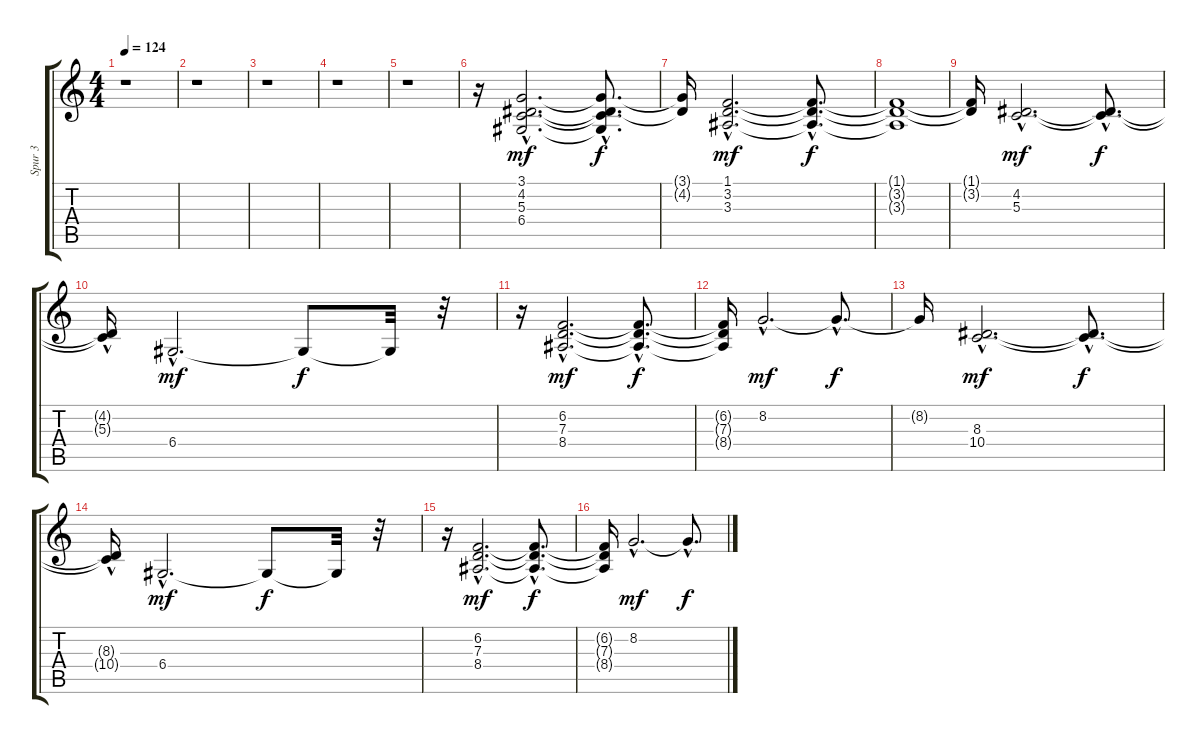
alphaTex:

\track ("Spur 3" "Spur 3") {instrument pad2warm}
\staff {score tabs}
\tuning (E4 B3 G3 D3 A2 E2) {hide}
\ts (4 4)
\tempo 124
\clef g2
\ks c
r.1{dy mf instrument pad2warm} |
r.1 |
r.1 |
r.1 |
r.1 |
r.16 (3.1{hac} 4.2{hac} 5.3{hac} 6.4{hac}).2{d} (3.1{hac t} 4.2{hac t} 5.3{t} 6.4{hac t}).8{d dy f} |
(3.1{t} 4.2{t}).16 (1.1{hac} 3.2{hac} 3.3{hac}).2{d dy mf} (1.1{hac t} 3.2{hac t} 3.3{hac t}).8{d dy f} |
(1.1{t} 3.2{t} 3.3{t}).1 |
(1.1{t} 3.2{t}).16 (4.2{hac} 5.3{hac}).2{d dy mf} (4.2{hac t} 5.3{hac t}).8{d dy f} |
(4.2{t} 5.3{hac t}).16 6.4{hac}.2{d dy mf} 6.4{t}.8{dy f} 6.4{t}.32 r.32 |
r.16 (6.2{hac} 7.3{hac} 8.4{hac}).2{d dy mf} (6.2{hac t} 7.3{hac t} 8.4{hac t}).8{d dy f} |
(6.2{t} 7.3{t} 8.4{t}).16 8.2{hac}.2{d dy mf} 8.2{hac t}.8{d dy f} |
8.2{t}.16 (8.3{hac} 10.4{hac}).2{d dy mf} (8.3{hac t} 10.4{hac t}).8{d dy f} |
(8.3{t} 10.4{hac t}).16 6.4{hac}.2{d dy mf} 6.4{t}.8{dy f} 6.4{t}.32 r.32 |
r.16 (6.2{hac} 7.3{hac} 8.4{hac}).2{d dy mf} (6.2{hac t} 7.3{hac t} 8.4{hac t}).8{d dy f} |
(6.2{t} 7.3{t} 8.4{t}).16 8.2{hac}.2{d dy mf} 8.2{hac t}.8{d dy f}
